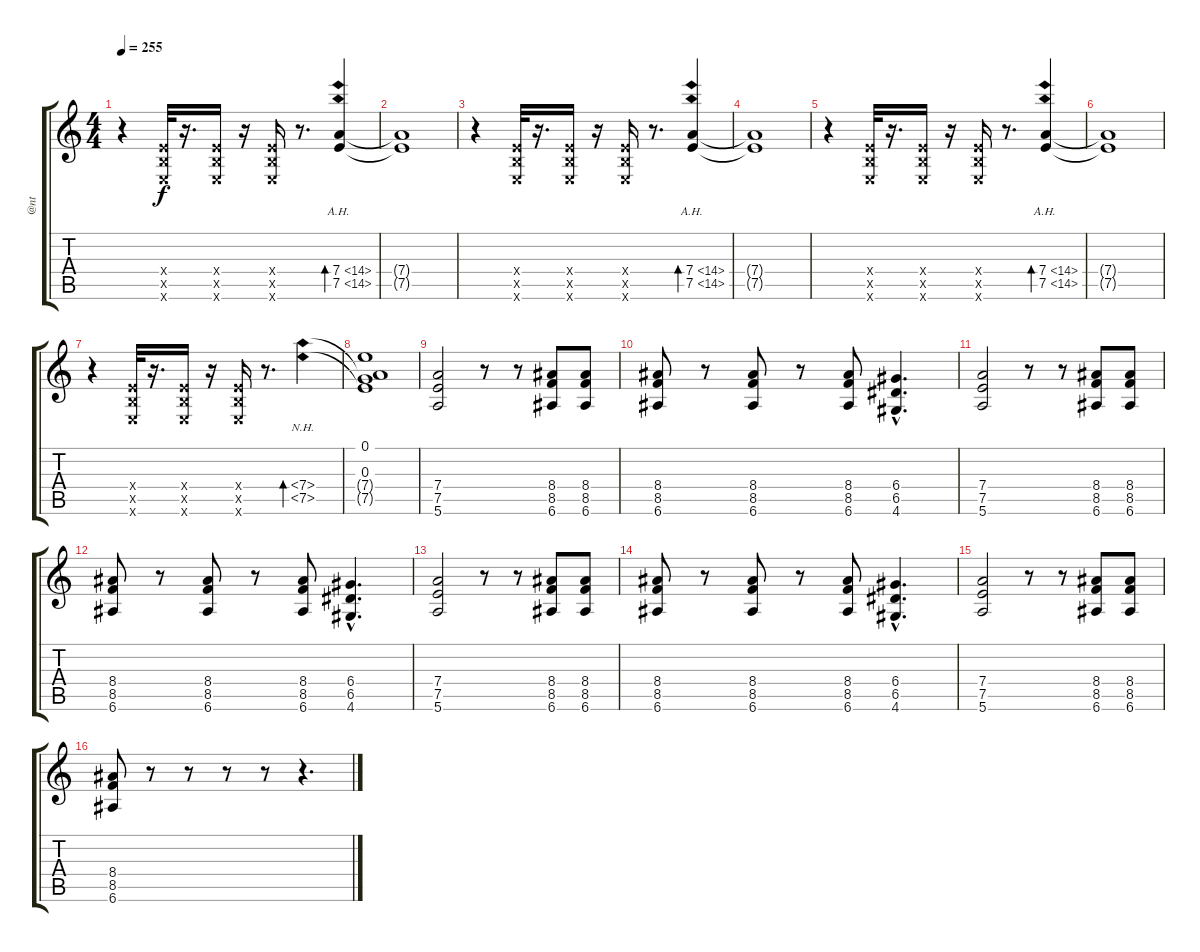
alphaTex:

\track ("@nt" "@nt") {instrument distortionguitar}
\staff {score tabs}
\tuning (E4 B3 G3 D3 A2 E2) {hide}
\ts (4 4)
\tempo 255
\clef g2
\ks c
r.4{dy f} (2.4{x} 2.5{x} 0.6{x}).32 r.16{d} (2.4{x} 2.5{x} 0.6{x}).16 r.16 (2.4{x} 2.5{x} 0.6{x}).16 r.8{d} (7.4{ah 7} 7.5{ah 7}).4{bd 480} |
(7.4{t} 7.5{t}).1 |
r.4 (2.4{x} 2.5{x} 0.6{x}).32 r.16{d} (2.4{x} 2.5{x} 0.6{x}).16 r.16 (2.4{x} 2.5{x} 0.6{x}).16 r.8{d} (7.4{ah 7} 7.5{ah 7}).4{bd 480} |
(7.4{t} 7.5{t}).1 |
r.4 (2.4{x} 2.5{x} 0.6{x}).32 r.16{d} (2.4{x} 2.5{x} 0.6{x}).16 r.16 (2.4{x} 2.5{x} 0.6{x}).16 r.8{d} (7.4{ah 7} 7.5{ah 7}).4{bd 480} |
(7.4{t} 7.5{t}).1 |
r.4 (2.4{x} 2.5{x} 0.6{x}).32 r.16{d} (2.4{x} 2.5{x} 0.6{x}).16 r.16 (2.4{x} 2.5{x} 0.6{x}).16 r.8{d} (7.4{nh} 7.5{nh}).4{bd 480} |
(0.1 0.3 7.4{t} 7.5{t}).1 |
(7.4 7.5 5.6).2{volume 13} r.8 r.8 (8.4 8.5 6.6).8 (8.4 8.5 6.6).8 |
(8.4 8.5 6.6).8 r.8 (8.4 8.5 6.6).8 r.8 (8.4 8.5 6.6).8 (6.4{hac} 6.5{hac} 4.6{hac}).4{d} |
(7.4 7.5 5.6).2 r.8 r.8 (8.4 8.5 6.6).8 (8.4 8.5 6.6).8 |
(8.4 8.5 6.6).8 r.8 (8.4 8.5 6.6).8 r.8 (8.4 8.5 6.6).8 (6.4{hac} 6.5{hac} 4.6{hac}).4{d} |
(7.4 7.5 5.6).2 r.8 r.8 (8.4 8.5 6.6).8 (8.4 8.5 6.6).8 |
(8.4 8.5 6.6).8 r.8 (8.4 8.5 6.6).8 r.8 (8.4 8.5 6.6).8 (6.4{hac} 6.5{hac} 4.6{hac}).4{d} |
(7.4 7.5 5.6).2 r.8 r.8 (8.4 8.5 6.6).8 (8.4 8.5 6.6).8 |
(8.4 8.5 6.6).8 r.8 r.8 r.8 r.8 r.4{d}
